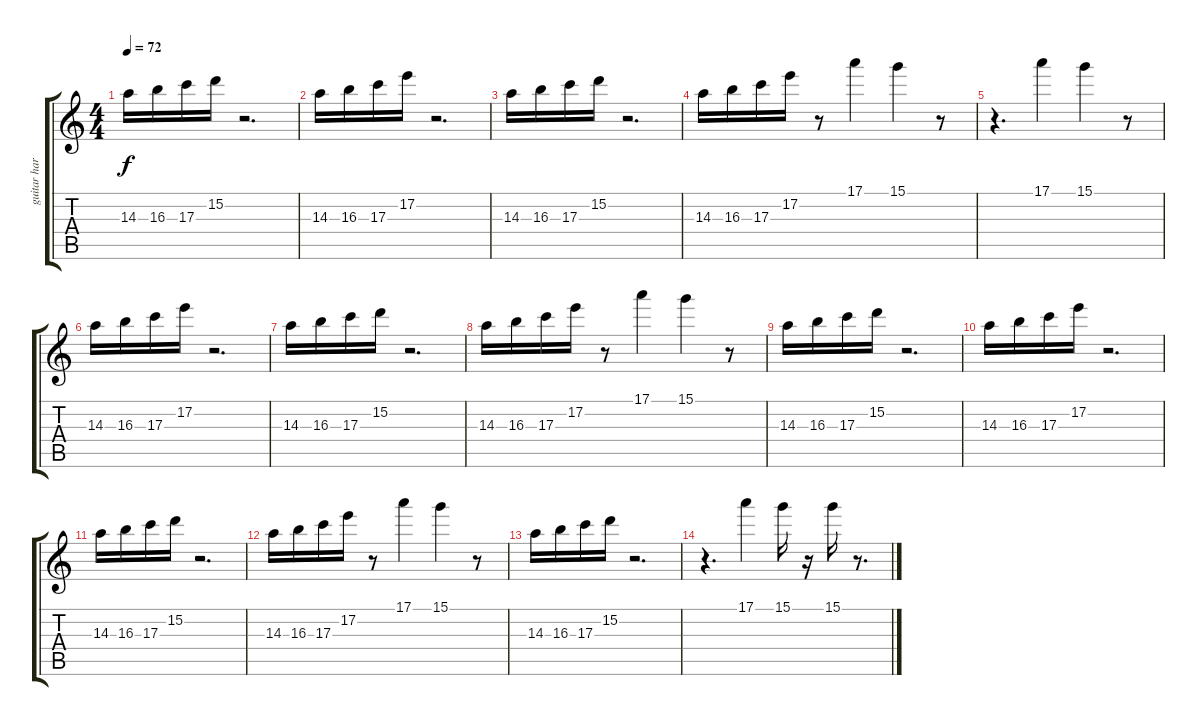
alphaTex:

\track ("guitar harmonisée" "guitar har") {instrument overdrivenguitar}
\staff {score tabs}
\tuning (E4 B3 G3 D3 A2 E2) {hide}
\ts (4 4)
\tempo 72
\clef g2
\ks c
14.3.16{dy f} 16.3.16 17.3.16 15.2.16 r.2{d} |
14.3.16 16.3.16 17.3.16 17.2.16 r.2{d} |
14.3.16 16.3.16 17.3.16 15.2.16 r.2{d} |
14.3.16 16.3.16 17.3.16 17.2.16 r.8 17.1.4 15.1.4 r.8 |
r.4{d} 17.1.4 15.1.4 r.8 |
14.3.16 16.3.16 17.3.16 17.2.16 r.2{d} |
14.3.16 16.3.16 17.3.16 15.2.16 r.2{d} |
14.3.16 16.3.16 17.3.16 17.2.16 r.8 17.1.4 15.1.4 r.8 |
14.3.16 16.3.16 17.3.16 15.2.16 r.2{d} |
14.3.16 16.3.16 17.3.16 17.2.16 r.2{d} |
14.3.16 16.3.16 17.3.16 15.2.16 r.2{d} |
14.3.16 16.3.16 17.3.16 17.2.16 r.8 17.1.4 15.1.4 r.8 |
14.3.16 16.3.16 17.3.16 15.2.16 r.2{d} |
r.4{d} 17.1.4 15.1.16 r.16 15.1.16 r.8{d}
